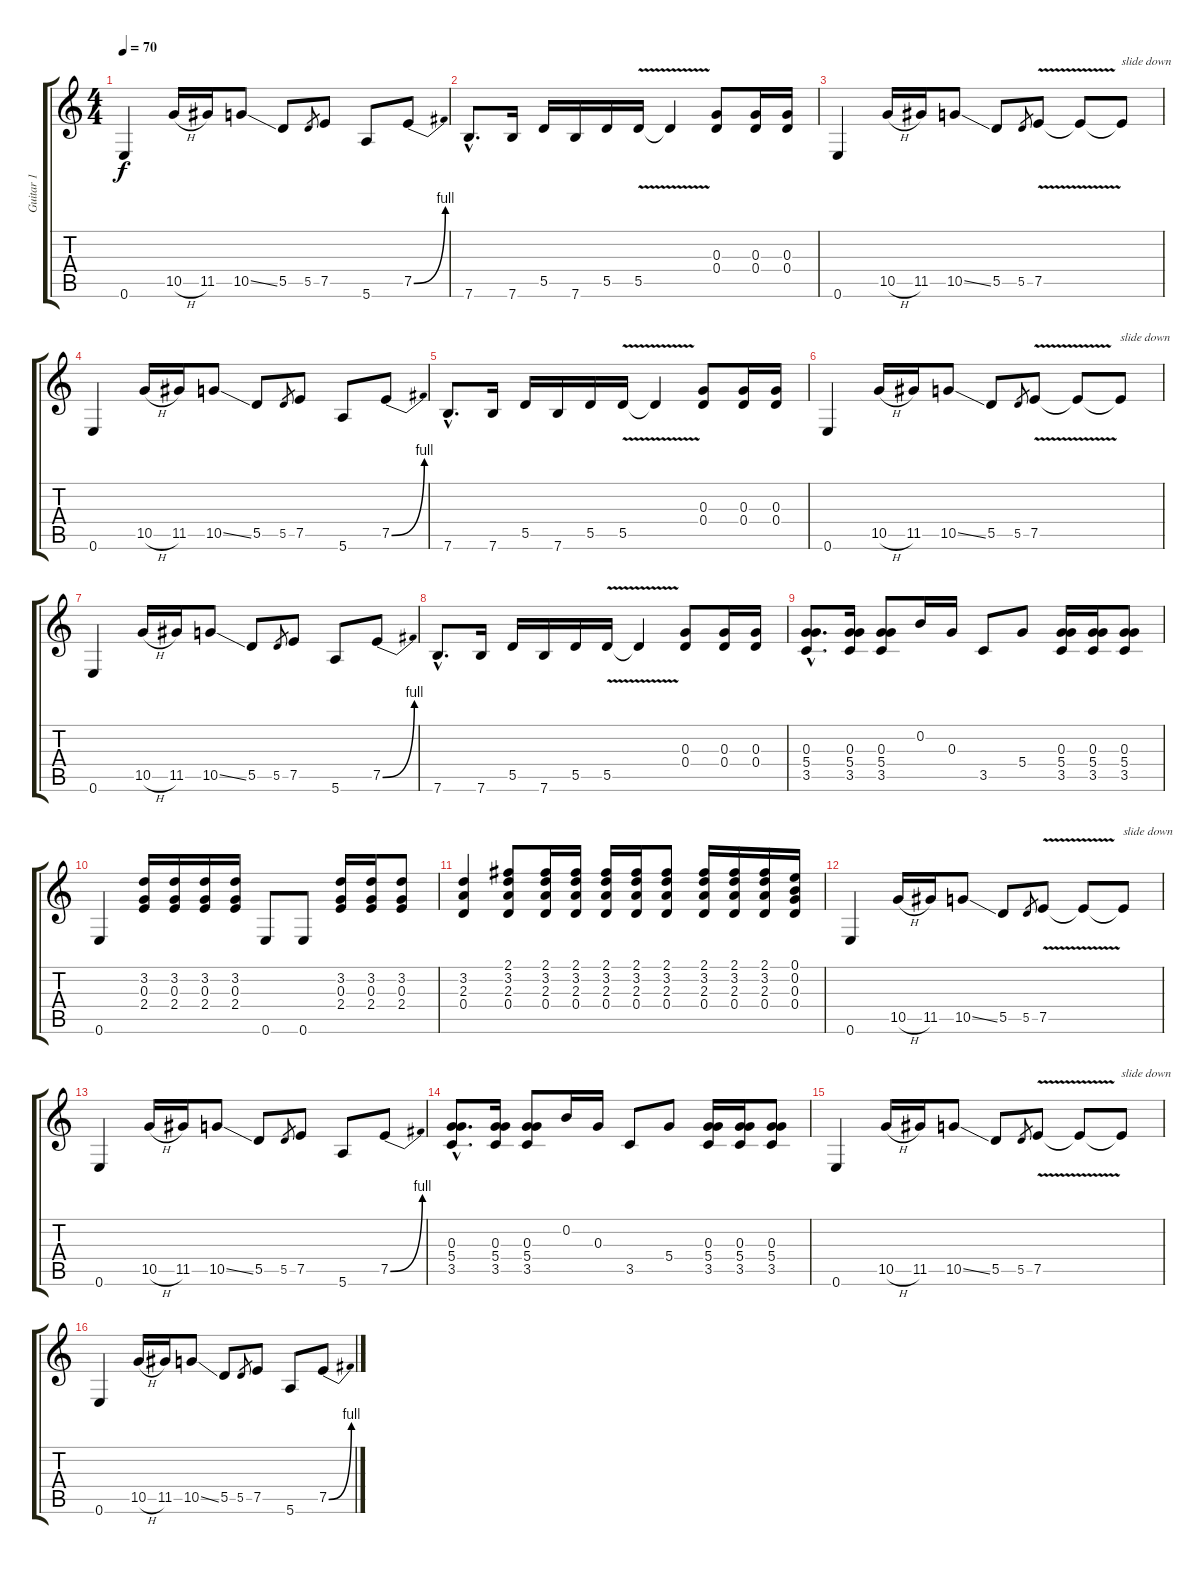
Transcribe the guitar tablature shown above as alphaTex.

\track ("Guitar 1" "Guitar 1") {instrument overdrivenguitar}
\staff {score tabs}
\tuning (E4 B3 G3 D3 A2 E2) {hide}
\ts (4 4)
\tempo 70
\clef g2
\ks c
0.6.4{dy f} 10.5{h}.16 11.5.16 10.5{ss}.8 5.5.8 5.5.8{gr} 7.5.8 5.6.8 7.5{be (bend 0 0 60 4)}.8 |
7.6{hac}.8{d} 7.6.16 5.5.16 7.6.16 5.5.16 5.5{v}.16 5.5{t}.4 (0.3 0.4).8 (0.3 0.4).16 (0.3 0.4).16 |
0.6.4 10.5{h}.16 11.5.16 10.5{ss}.8 5.5.8 5.5.8{gr} 7.5{v}.8 7.5{t}.8 7.5{t}.8{txt "slide down"} |
0.6.4 10.5{h}.16 11.5.16 10.5{ss}.8 5.5.8 5.5.8{gr} 7.5.8 5.6.8 7.5{be (bend 0 0 60 4)}.8 |
7.6{hac}.8{d} 7.6.16 5.5.16 7.6.16 5.5.16 5.5{v}.16 5.5{t}.4 (0.3 0.4).8 (0.3 0.4).16 (0.3 0.4).16 |
0.6.4 10.5{h}.16 11.5.16 10.5{ss}.8 5.5.8 5.5.8{gr} 7.5{v}.8 7.5{t}.8 7.5{t}.8{txt "slide down"} |
0.6.4 10.5{h}.16 11.5.16 10.5{ss}.8 5.5.8 5.5.8{gr} 7.5.8 5.6.8 7.5{be (bend 0 0 60 4)}.8 |
7.6{hac}.8{d} 7.6.16 5.5.16 7.6.16 5.5.16 5.5{v}.16 5.5{t}.4 (0.3 0.4).8 (0.3 0.4).16 (0.3 0.4).16 |
(0.3{hac} 5.4{hac} 3.5{hac}).8{d} (0.3 5.4 3.5).16 (0.3 5.4 3.5).8 0.2.16 0.3.16 3.5.8 5.4.8 (0.3 5.4 3.5).16 (0.3 5.4 3.5).16 (0.3 5.4 3.5).8 |
0.6.4 (3.2 0.3 2.4).16 (3.2 0.3 2.4).16 (3.2 0.3 2.4).16 (3.2 0.3 2.4).16 0.6.8 0.6.8 (3.2 0.3 2.4).16 (3.2 0.3 2.4).16 (3.2 0.3 2.4).8 |
(3.2 2.3 0.4).4 (2.1 3.2 2.3 0.4).8 (2.1 3.2 2.3 0.4).16 (2.1 3.2 2.3 0.4).16 (2.1 3.2 2.3 0.4).16 (2.1 3.2 2.3 0.4).16 (2.1 3.2 2.3 0.4).8 (2.1 3.2 2.3 0.4).16 (2.1 3.2 2.3 0.4).16 (2.1 3.2 2.3 0.4).16 (0.1 0.2 0.3 0.4).16 |
0.6.4 10.5{h}.16 11.5.16 10.5{ss}.8 5.5.8 5.5.8{gr} 7.5{v}.8 7.5{t}.8 7.5{t}.8{txt "slide down"} |
0.6.4 10.5{h}.16 11.5.16 10.5{ss}.8 5.5.8 5.5.8{gr} 7.5.8 5.6.8 7.5{be (bend 0 0 60 4)}.8 |
(0.3{hac} 5.4{hac} 3.5{hac}).8{d} (0.3 5.4 3.5).16 (0.3 5.4 3.5).8 0.2.16 0.3.16 3.5.8 5.4.8 (0.3 5.4 3.5).16 (0.3 5.4 3.5).16 (0.3 5.4 3.5).8 |
0.6.4 10.5{h}.16 11.5.16 10.5{ss}.8 5.5.8 5.5.8{gr} 7.5{v}.8 7.5{t}.8 7.5{t}.8{txt "slide down"} |
0.6.4 10.5{h}.16 11.5.16 10.5{ss}.8 5.5.8 5.5.8{gr} 7.5.8 5.6.8 7.5{be (bend 0 0 60 4)}.8
